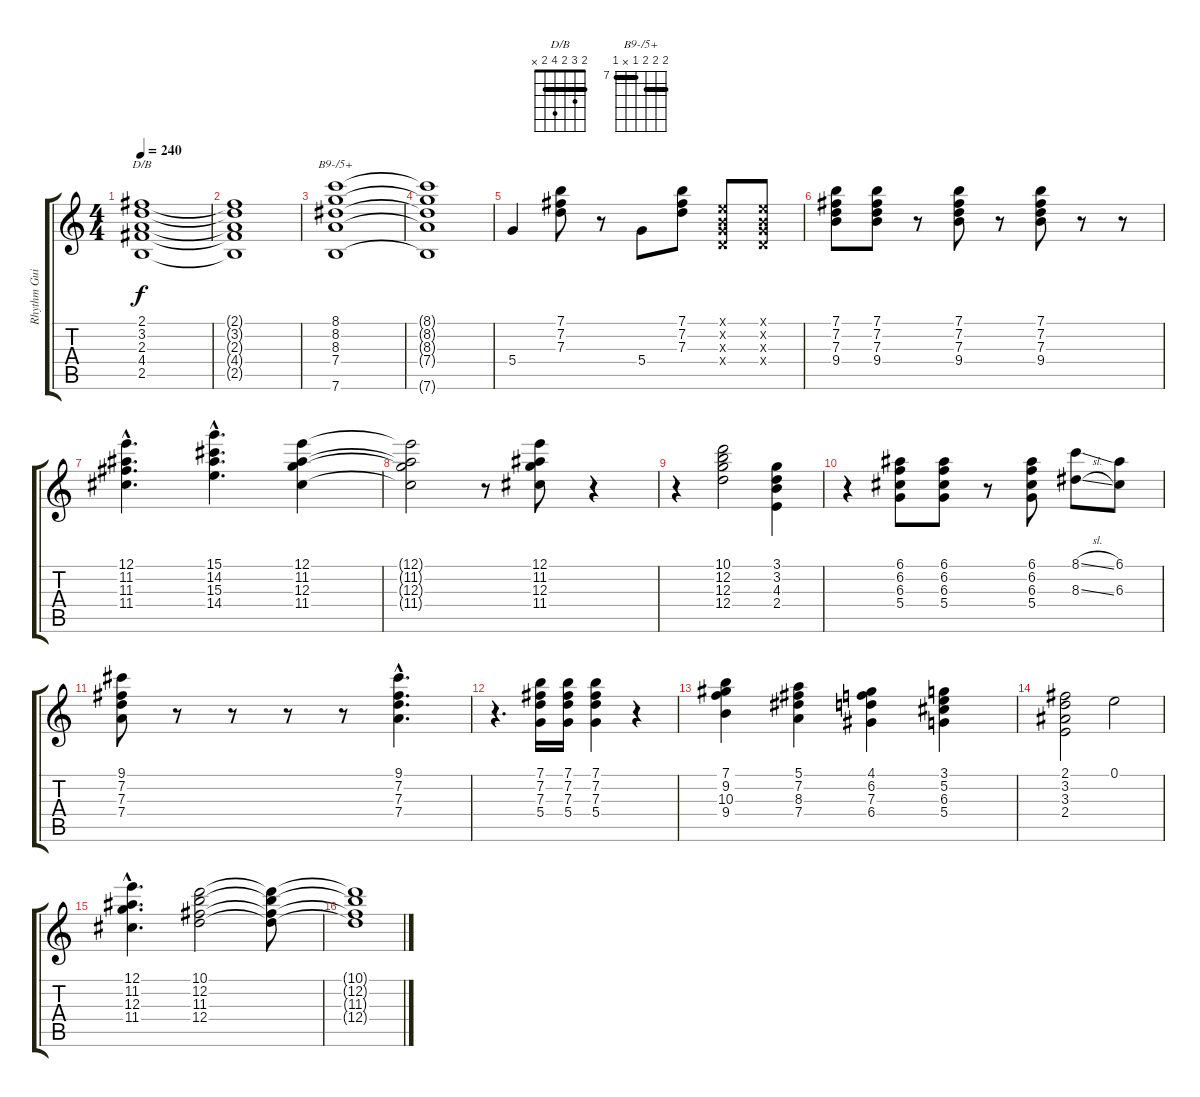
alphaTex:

\track ("Rhythm Guitar" "Rhythm Gui") {instrument electricguitarjazz}
\staff {score tabs}
\tuning (E4 B3 G3 D3 A2 E2) {hide}
\chord ("D/B" 2 3 2 4 2 x) {barre 2}
\chord ("B9-/5+" 8 8 8 7 x 7) {firstfret 7 barre (7 8)}
\ts (4 4)
\tempo 240
\clef g2
\ks c
(2.1 3.2 2.3 4.4 2.5).1{ch "D/B" dy f} |
(2.1{t} 3.2{t} 2.3{t} 4.4{t} 2.5{t}).1 |
(8.1 8.2 8.3 7.4 7.6).1{ch "B9-/5+"} |
(8.1{t} 8.2{t} 8.3{t} 7.4{t} 7.6{t}).1 |
5.4.4 (7.1 7.2 7.3).8 r.8 5.4.8 (7.1 7.2 7.3).8 (0.1{x} 0.2{x} 0.3{x} 0.4{x}).8 (0.1{x} 0.2{x} 0.3{x} 0.4{x}).8 |
(7.1 7.2 7.3 9.4).8 (7.1 7.2 7.3 9.4).8 r.8 (7.1 7.2 7.3 9.4).8 r.8 (7.1 7.2 7.3 9.4).8 r.8 r.8 |
(12.1{hac} 11.2{hac} 11.3{hac} 11.4{hac}).4{d} (15.1{hac} 14.2{hac} 15.3{hac} 14.4{hac}).4{d} (12.1 11.2 12.3 11.4).4 |
(12.1{t} 11.2{t} 12.3{t} 11.4{t}).2 r.8 (12.1 11.2 12.3 11.4).8 r.4 |
r.4 (10.1 12.2 12.3 12.4).2 (3.1 3.2 4.3 2.4).4 |
r.4 (6.1 6.2 6.3 5.4).8 (6.1 6.2 6.3 5.4).8 r.8 (6.1 6.2 6.3 5.4).8 (8.1{sl} 8.3{sl}).8 (6.1 6.3).8 |
(9.1 7.2 7.3 7.4).8 r.8 r.8 r.8 r.8 (9.1{hac} 7.2{hac} 7.3{hac} 7.4{hac}).4{d} |
r.4{d} (7.1 7.2 7.3 5.4).16 (7.1 7.2 7.3 5.4).16 (7.1 7.2 7.3 5.4).4 r.4 |
(7.1 9.2 10.3 9.4).4 (5.1 7.2 8.3 7.4).4 (4.1 6.2 7.3 6.4).4 (3.1 5.2 6.3 5.4).4 |
(2.1 3.2 3.3 2.4).2 0.1.2 |
(12.1{hac} 11.2{hac} 12.3{hac} 11.4{hac}).4{d} (10.1 12.2 11.3 12.4).2 (10.1{t} 12.2{t} 11.3{t} 12.4{t}).8 |
(10.1{t} 12.2{t} 11.3{t} 12.4{t}).1
